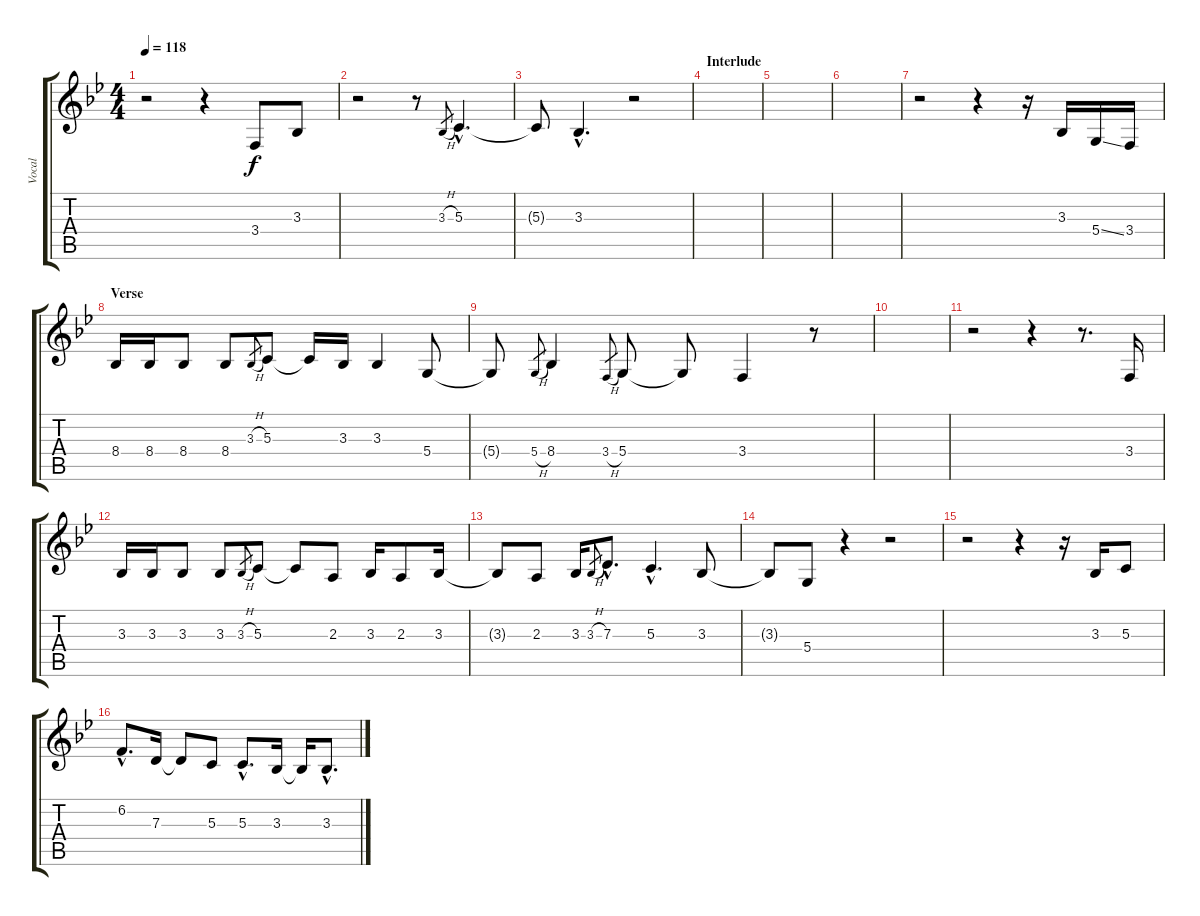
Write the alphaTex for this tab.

\track ("Vocal" "Vocal") {instrument violin}
\staff {score tabs}
\tuning (E4 B3 G3 D3 A2 E2) {hide}
\ts (4 4)
\tempo 118
\clef g2
\ks bb
r.2{dy f} r.4 3.4.8 3.3.8 |
r.2 r.8 3.3{h}.8{gr} 5.3{hac}.4{d} |
5.3{t}.8 3.3{hac}.4{d} r.2 |
\section ("" "Interlude")
|
|
|
r.2 r.4 r.16 3.3.16 5.4{ss}.16 3.4.16 |
\section ("" "Verse")
8.4.16 8.4.16 8.4.8 8.4.8 3.3{h}.8{gr} 5.3.8 5.3{t}.16 3.3.16 3.3.4 5.4.8 |
5.4{t}.8 5.4{h}.8{gr} 8.4.4 3.4{h}.8{gr} 5.4.8 5.4{t}.8 3.4.4 r.8 |
|
r.2 r.4 r.8{d} 3.4.16 |
3.3.16 3.3.16 3.3.8 3.3.8 3.3{h}.8{gr} 5.3.8 5.3{t}.8 2.3.8 3.3.16 2.3.8 3.3.16 |
3.3{t}.8 2.3.8 3.3.16 3.3{h}.8{gr} 7.3{hac}.8{d} 5.3{hac}.4{d} 3.3.8 |
3.3{t}.8 5.4.8 r.4 r.2 |
r.2 r.4 r.16 3.3.16 5.3.8 |
6.2{hac}.8{d} 7.3.16 7.3{t}.8 5.3.8 5.3{hac}.8{d} 3.3.16 3.3{t}.16 3.3{hac}.8{d}
